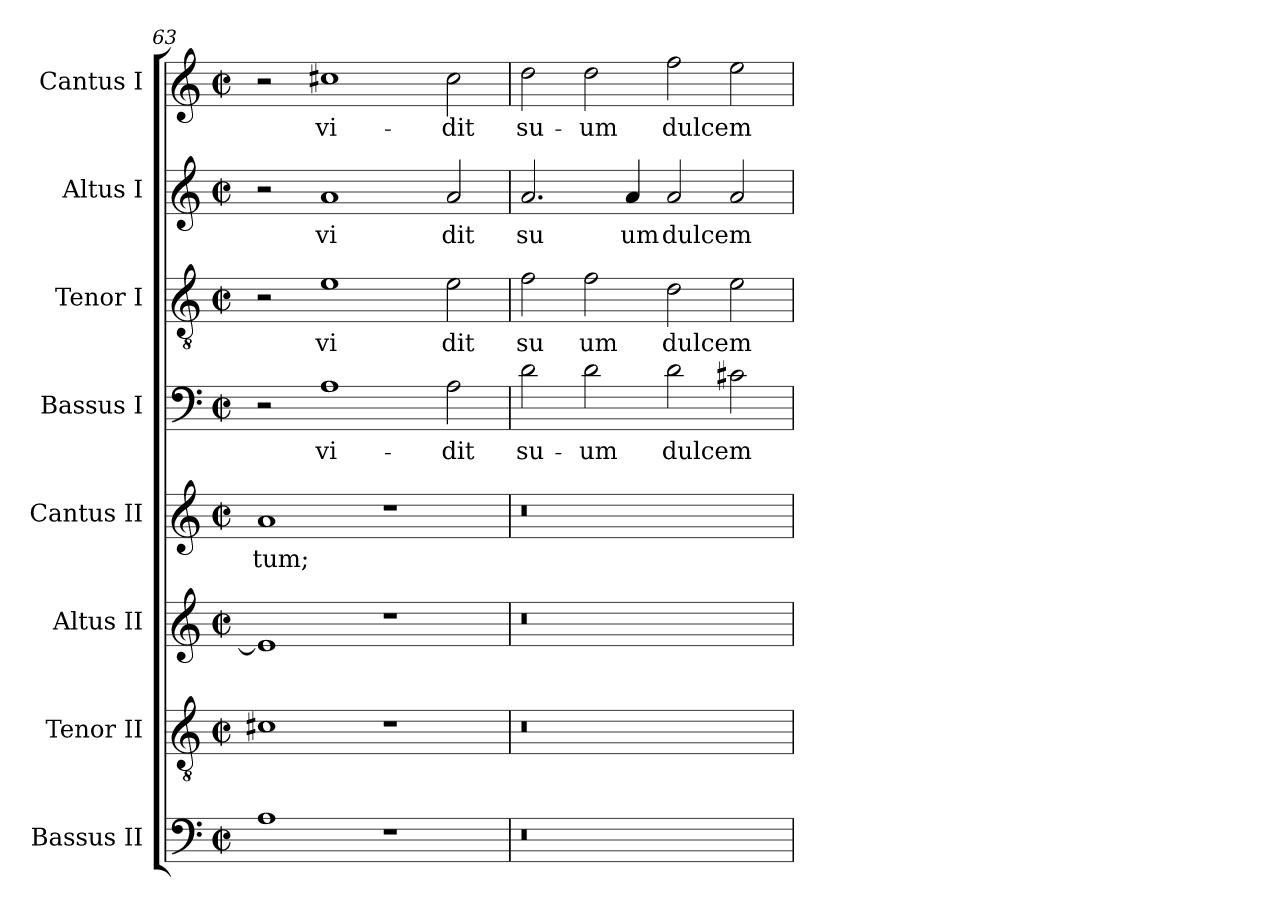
**kern	**kern	**kern	**kern	**text	**kern	**text	**kern	**text	**kern	**text	**kern	**text
*part8	*part7	*part6	*part5	*part5	*part4	*part4	*part3	*part3	*part2	*part2	*part1	*part1
*staff8	*staff7	*staff6	*staff5	*staff5	*staff4	*staff4	*staff3	*staff3	*staff2	*staff2	*staff1	*staff1
*I"Bassus II	*I"Tenor II	*I"Altus II	*I"Cantus II	*	*I"Bassus I	*	*I"Tenor I	*	*I"Altus I	*	*I"Cantus I	*
*clefF4	*clefGv2	*clefG2	*clefG2	*	*clefF4	*	*clefGv2	*	*clefG2	*	*clefG2	*
*k[]	*	*	*	*	*	*	*	*	*	*	*	*
*C:	*	*	*	*	*	*	*	*	*	*	*	*
*M2/2	*M2/2	*M2/2	*M2/2	*	*M2/2	*	*M2/2	*	*M2/2	*	*M2/2	*
*met(c|)	*met(c|)	*met(c|)	*met(c|)	*	*met(c|)	*	*met(c|)	*	*met(c|)	*	*met(c|)	*
=63	=63	=63	=63	=63	=63	=63	=63	=63	=63	=63	=63	=63
!	!	!	!	!LO:LY:b:cj	!	!	!	!	!	!	!	!
1A	1c#X	1e]	1a	tum;	2r	.	2r	.	2r	.	2r	.
!	!	!	!	!	!	!LO:LY:b:cj	!	!LO:LY:b:cj	!	!LO:LY:b:cj	!	!LO:LY:b:cj
.	.	.	.	.	1A	vi-	1e	vi	1a	vi	1cc#X	vi-
1r	1r	1r	1r	.	.	.	.	.	.	.	.	.
!	!	!	!	!	!	!LO:LY:b:cj	!	!LO:LY:b:cj	!	!LO:LY:b:cj	!	!LO:LY:b:cj
.	.	.	.	.	2A\	-dit	2e\	dit	2a/	dit	2cc#\	-dit
=64	=64	=64	=64	=64	=64	=64	=64	=64	=64	=64	=64	=64
!	!	!	!	!	!	!LO:LY:b:cj	!	!LO:LY:b:cj	!	!LO:LY:b:cj	!	!LO:LY:b:cj
0r	0r	0r	0r	.	2d\	su-	2f\	su	2.a/	su	2dd\	su-
!	!	!	!	!	!	!LO:LY:b:cj	!	!LO:LY:b:cj	!	!	!	!LO:LY:b:cj
.	.	.	.	.	2d\	-um	2f\	um	.	.	2dd\	-um
!	!	!	!	!	!	!	!	!	!	!LO:LY:b:cj	!	!
.	.	.	.	.	.	.	.	.	4a/	um	.	.
!	!	!	!	!	!	!LO:LY:b	!	!LO:LY:b	!	!LO:LY:b	!	!LO:LY:b
.	.	.	.	.	2d\	dulcem	2d\	dulcem	2a/	dulcem	2ff\	dulcem
.	.	.	.	.	2c#X\	.	2e\	.	2a/	.	2ee\	.
=	=	=	=	=	=	=	=	=	=	=	=	=
*-	*-	*-	*-	*-	*-	*-	*-	*-	*-	*-	*-	*-
